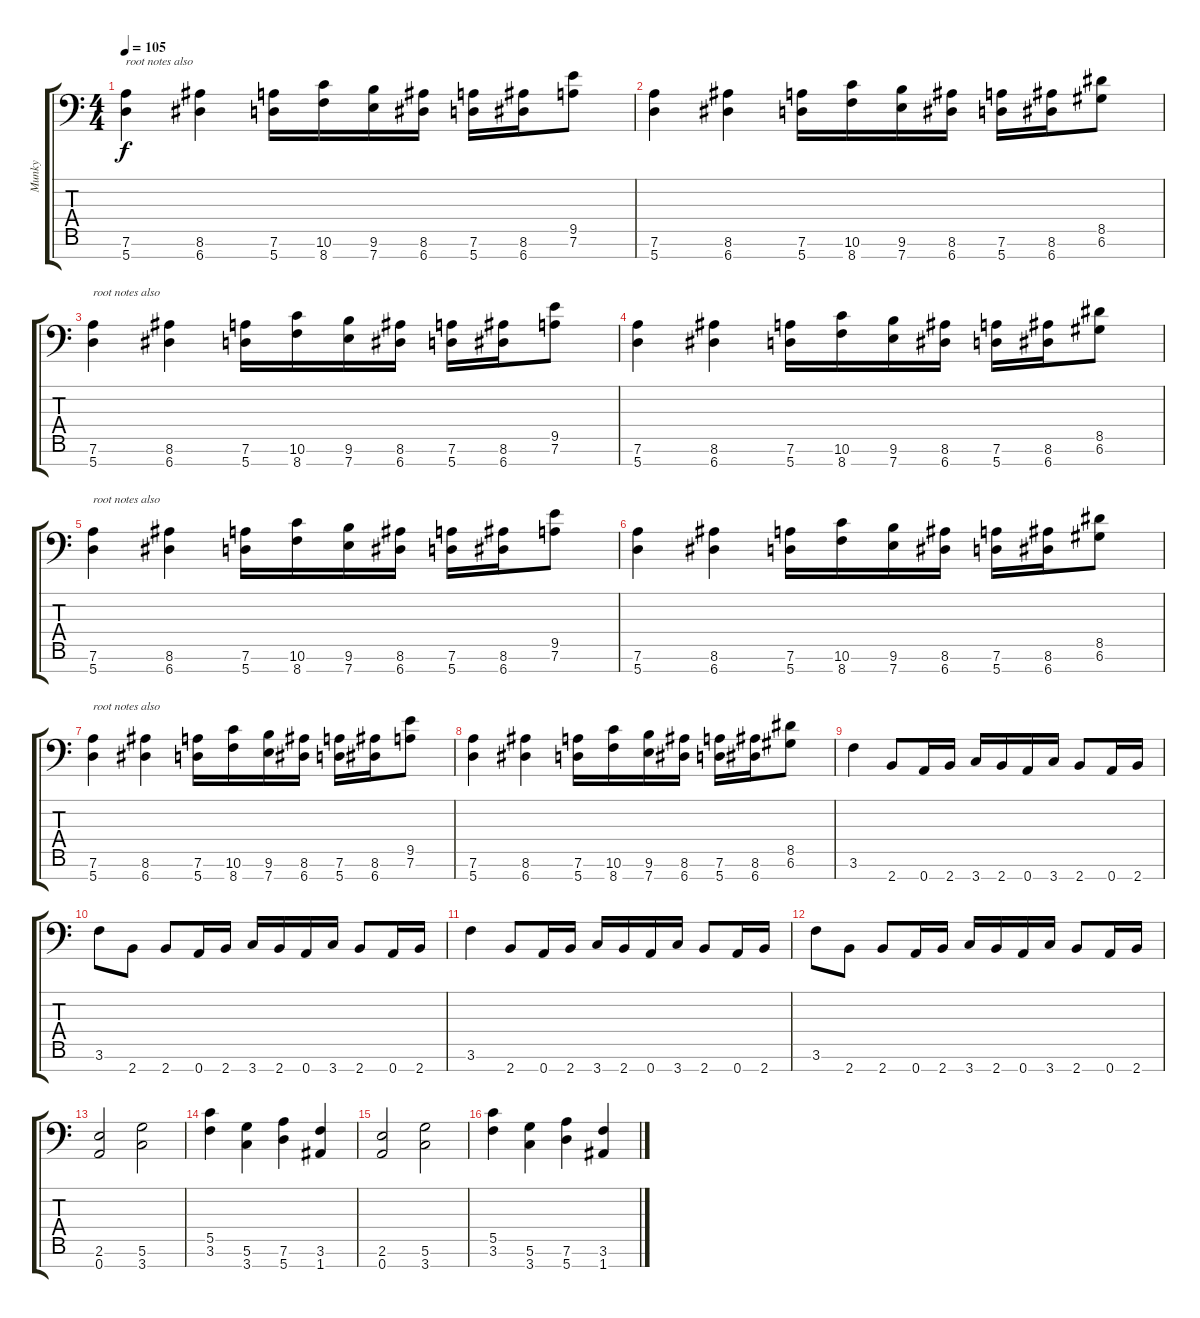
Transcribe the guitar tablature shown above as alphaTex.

\track ("Munky" "Munky") {instrument distortionguitar}
\staff {score tabs}
\tuning (D4 A3 F3 C3 G2 D2 A1) {hide}
\ts (4 4)
\tempo 105
\clef f4
\ks c
(7.6 5.7).4{txt "root notes also" dy f} (8.6 6.7).4 (7.6 5.7).16 (10.6 8.7).16 (9.6 7.7).16 (8.6 6.7).16 (7.6 5.7).16 (8.6 6.7).16 (9.5 7.6).8 |
(7.6 5.7).4 (8.6 6.7).4 (7.6 5.7).16 (10.6 8.7).16 (9.6 7.7).16 (8.6 6.7).16 (7.6 5.7).16 (8.6 6.7).16 (8.5 6.6).8 |
(7.6 5.7).4{txt "root notes also"} (8.6 6.7).4 (7.6 5.7).16 (10.6 8.7).16 (9.6 7.7).16 (8.6 6.7).16 (7.6 5.7).16 (8.6 6.7).16 (9.5 7.6).8 |
(7.6 5.7).4 (8.6 6.7).4 (7.6 5.7).16 (10.6 8.7).16 (9.6 7.7).16 (8.6 6.7).16 (7.6 5.7).16 (8.6 6.7).16 (8.5 6.6).8 |
(7.6 5.7).4{txt "root notes also"} (8.6 6.7).4 (7.6 5.7).16 (10.6 8.7).16 (9.6 7.7).16 (8.6 6.7).16 (7.6 5.7).16 (8.6 6.7).16 (9.5 7.6).8 |
(7.6 5.7).4 (8.6 6.7).4 (7.6 5.7).16 (10.6 8.7).16 (9.6 7.7).16 (8.6 6.7).16 (7.6 5.7).16 (8.6 6.7).16 (8.5 6.6).8 |
(7.6 5.7).4{txt "root notes also"} (8.6 6.7).4 (7.6 5.7).16 (10.6 8.7).16 (9.6 7.7).16 (8.6 6.7).16 (7.6 5.7).16 (8.6 6.7).16 (9.5 7.6).8 |
(7.6 5.7).4 (8.6 6.7).4 (7.6 5.7).16 (10.6 8.7).16 (9.6 7.7).16 (8.6 6.7).16 (7.6 5.7).16 (8.6 6.7).16 (8.5 6.6).8 |
3.6.4 2.7.8 0.7.16 2.7.16 3.7.16 2.7.16 0.7.16 3.7.16 2.7.8 0.7.16 2.7.16 |
3.6.8 2.7.8 2.7.8 0.7.16 2.7.16 3.7.16 2.7.16 0.7.16 3.7.16 2.7.8 0.7.16 2.7.16 |
3.6.4 2.7.8 0.7.16 2.7.16 3.7.16 2.7.16 0.7.16 3.7.16 2.7.8 0.7.16 2.7.16 |
3.6.8 2.7.8 2.7.8 0.7.16 2.7.16 3.7.16 2.7.16 0.7.16 3.7.16 2.7.8 0.7.16 2.7.16 |
(2.6 0.7).2 (5.6 3.7).2 |
(5.5 3.6).4 (5.6 3.7).4 (7.6 5.7).4 (3.6 1.7).4 |
(2.6 0.7).2 (5.6 3.7).2 |
(5.5 3.6).4 (5.6 3.7).4 (7.6 5.7).4 (3.6 1.7).4
